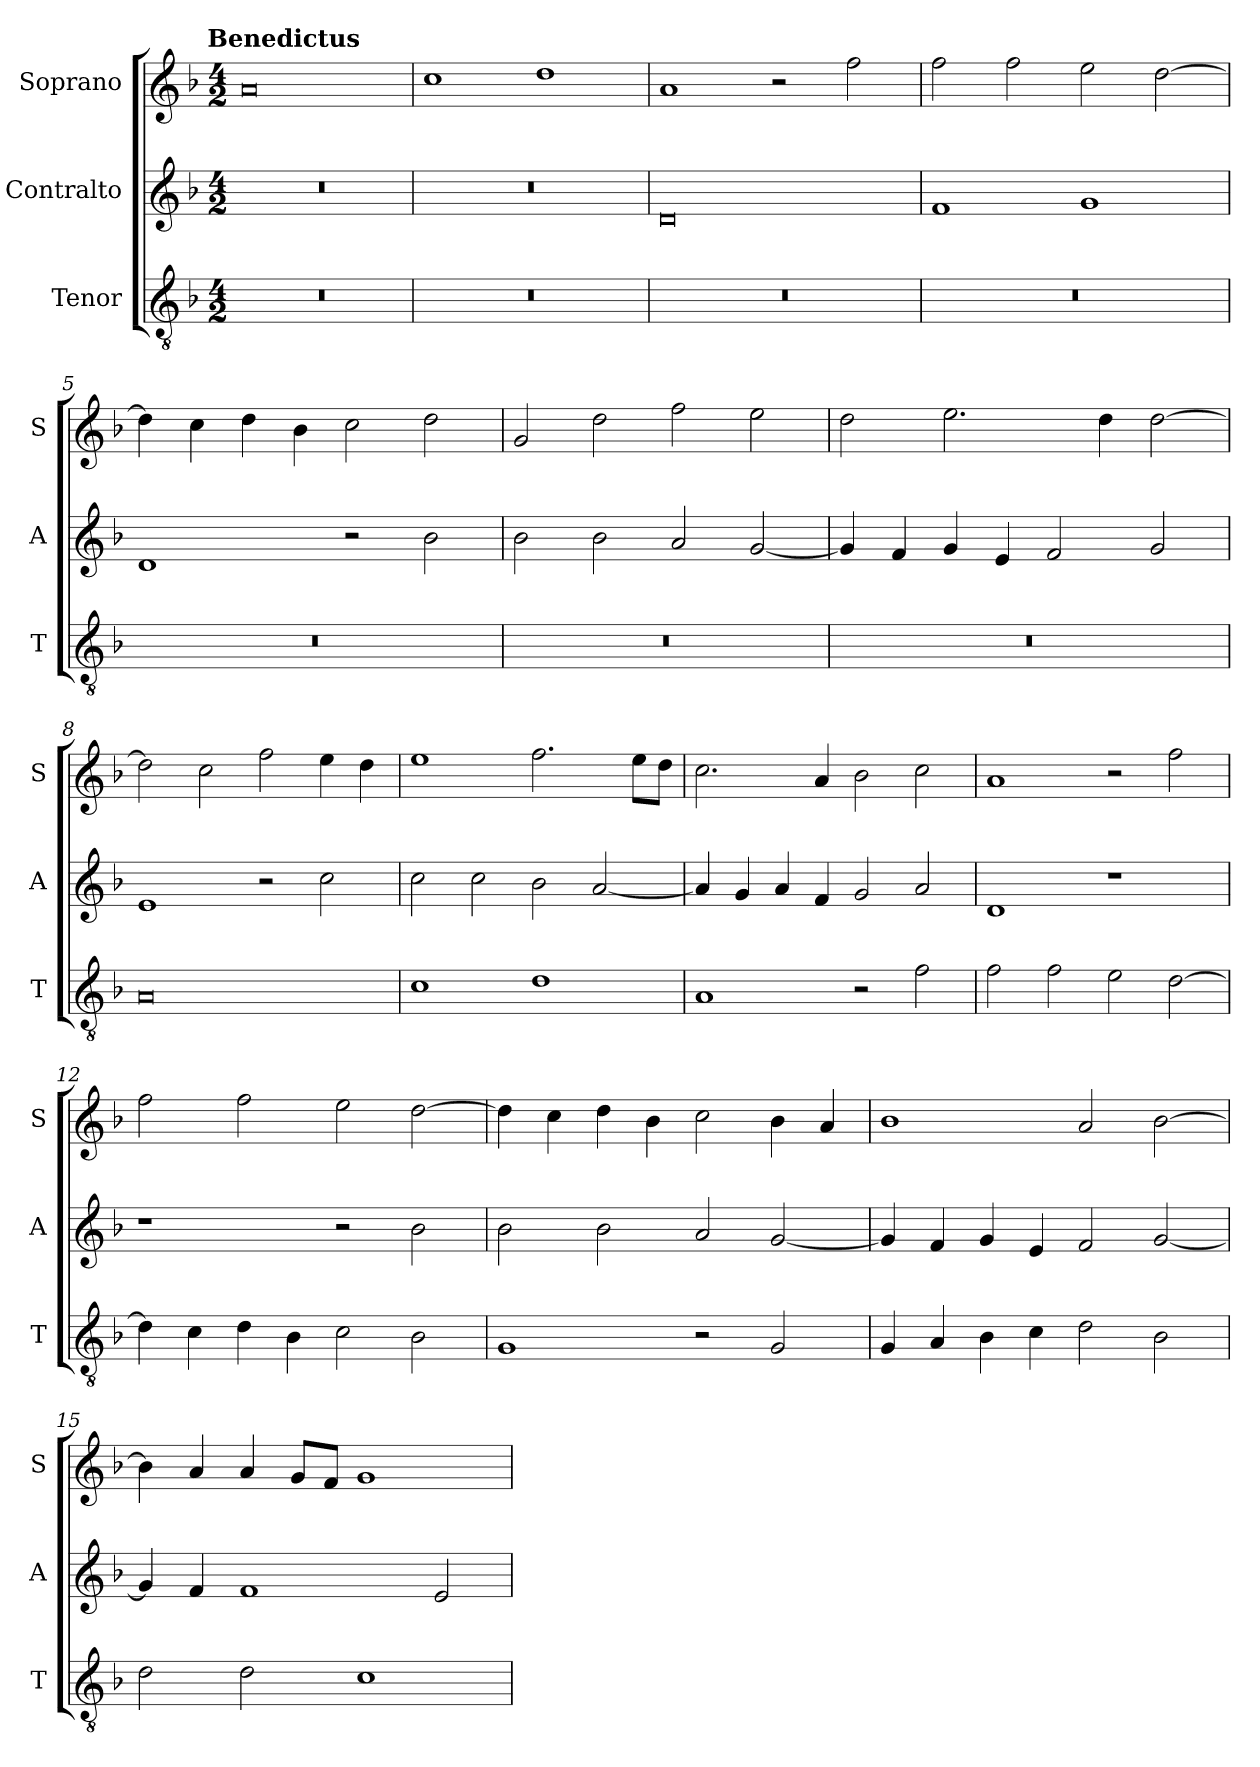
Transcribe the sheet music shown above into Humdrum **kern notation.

**kern	**kern	**kern
*part3	*part2	*part1
*staff3	*staff2	*staff1
*I"Tenor	*I"Contralto	*I"Soprano
*I'T	*I'A	*I'S
*clefGv2	*clefG2	*clefG2
*k[b-]	*k[b-]	*k[b-]
*D:aeo	*D:aeo	*D:aeo
!!LO:TX:omd:t=Benedictus
*M4/2	*M4/2	*M4/2
=1	=1	=1
0r	0r	0a
=2	=2	=2
0r	0r	1cc
.	.	1dd
=3	=3	=3
0r	0d	1a
.	.	2r
.	.	2ff
=4	=4	=4
0r	1f	2ff
.	.	2ff
.	1g	2ee
.	.	[2dd
=5	=5	=5
0r	1d	4dd]
.	.	4cc
.	.	4dd
.	.	4b-
.	2r	2cc
.	2b-	2dd
=6	=6	=6
0r	2b-	2g
.	2b-	2dd
.	2a	2ff
.	[2g	2ee
=7	=7	=7
0r	4g]	2dd
.	4f	.
.	4g	2.ee
.	4e	.
.	2f	.
.	.	4dd
.	2g	[2dd
=8	=8	=8
0A	1e	2dd]
.	.	2cc
.	2r	2ff
.	2cc	4ee
.	.	4dd
=9	=9	=9
1c	2cc	1ee
.	2cc	.
1d	2b-	2.ff
.	[2a	.
.	.	8ee\L
.	.	8dd\J
=10	=10	=10
1A	4a]	2.cc
.	4g	.
.	4a	.
.	4f	4a
2r	2g	2b-
2f	2a	2cc
=11	=11	=11
2f	1d	1a
2f	.	.
2e	1r	2r
[2d	.	2ff
=12	=12	=12
4d]	1r	2ff
4c	.	.
4d	.	2ff
4B-	.	.
2c	2r	2ee
2B-	2b-	[2dd
=13	=13	=13
1G	2b-	4dd]
.	.	4cc
.	2b-	4dd
.	.	4b-
2r	2a	2cc
2G	[2g	4b-
.	.	4a
=14	=14	=14
4G	4g]	1b-
4A	4f	.
4B-	4g	.
4c	4e	.
2d	2f	2a
2B-	[2g	[2b-
=15	=15	=15
2d	4g]	4b-]
.	4f	4a
2d	1f	4a
.	.	8g/L
.	.	8f/J
1c	.	1g
.	2e	.
=	=	=
*-	*-	*-
